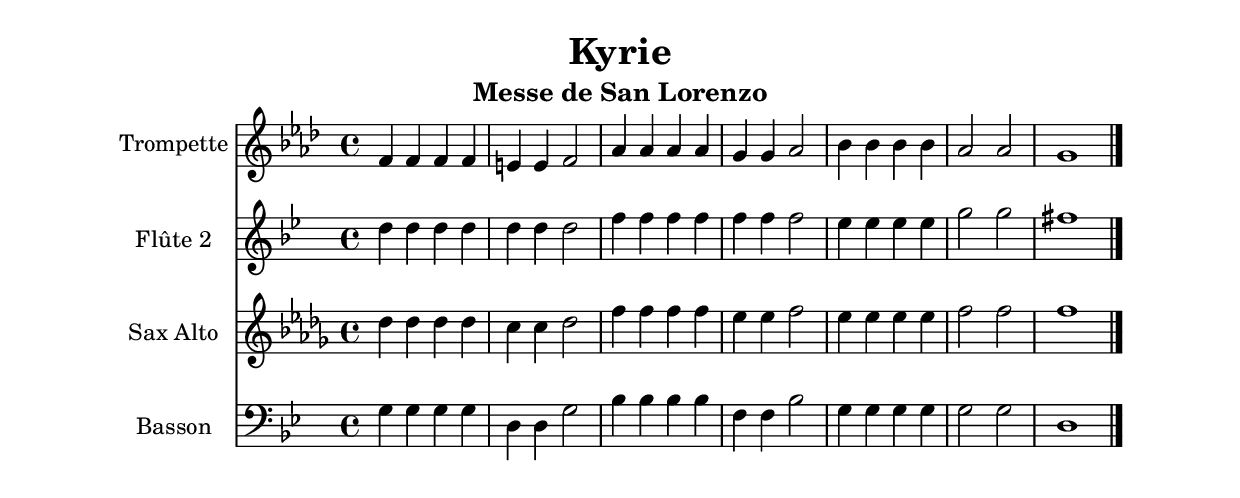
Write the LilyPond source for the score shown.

\version "2.22.1"
\language "italiano"

\header {
  title = "Kyrie"
  subtitle = "Messe de San Lorenzo"
}

global = {
  \key sol \minor
  \time 4/4
}

sopranoChorus = \relative do'' {
    \global
    sol4 sol sol sol
    fad4 fad sol2
    sib4 sib sib sib
    la4 la sib2
    do4 do do do
    sib2 sib
    la1
    \bar "|."
}
  
altoChorus = \relative do' {
    \global
    re4 re re re
    re4 re re2
    fa4 fa fa fa
    fa4 fa fa2
    mib4 mib mib mib
    sol2 sol
    fad1
}
  
tenorChorus = \relative do' {
    \global
    sib4 sib sib sib
    la4 la sib2
    re4 re re re
    do4 do re2
    do4 do do do
    re2 re
    re1
  }
    
bassChorus = 
  \relative do' {
    \global
    sol4 sol sol sol
    re4 re sol2
    sib4 sib sib sib
    fa4 fa sib2
    sol4 sol sol sol
    sol2 sol
    re1
  }


\book{
  \paper {
    left-margin = 20\mm
    right-margin = 20\mm
    top-margin = 20\mm
    bottom-margin = 20\mm
  }
  
  \score {
    <<
      \new Staff \with { instrumentName = "Trompette" } { \transpose do sib, \sopranoChorus }
      \new Staff \with { instrumentName = "Flûte 2" } { \transpose do do' \altoChorus }
      \new Staff \with { instrumentName = "Sax Alto" } { \transpose do mib' \tenorChorus }
      \new Staff \with { instrumentName = "Basson" } { \clef bass \bassChorus }
    >>
    \layout { 
      indent = 2\cm
      \override BreathingSign.text = \markup { \musicglyph "comma" }
    }
    \midi {
      \tempo 4=112
    }
  }
}
